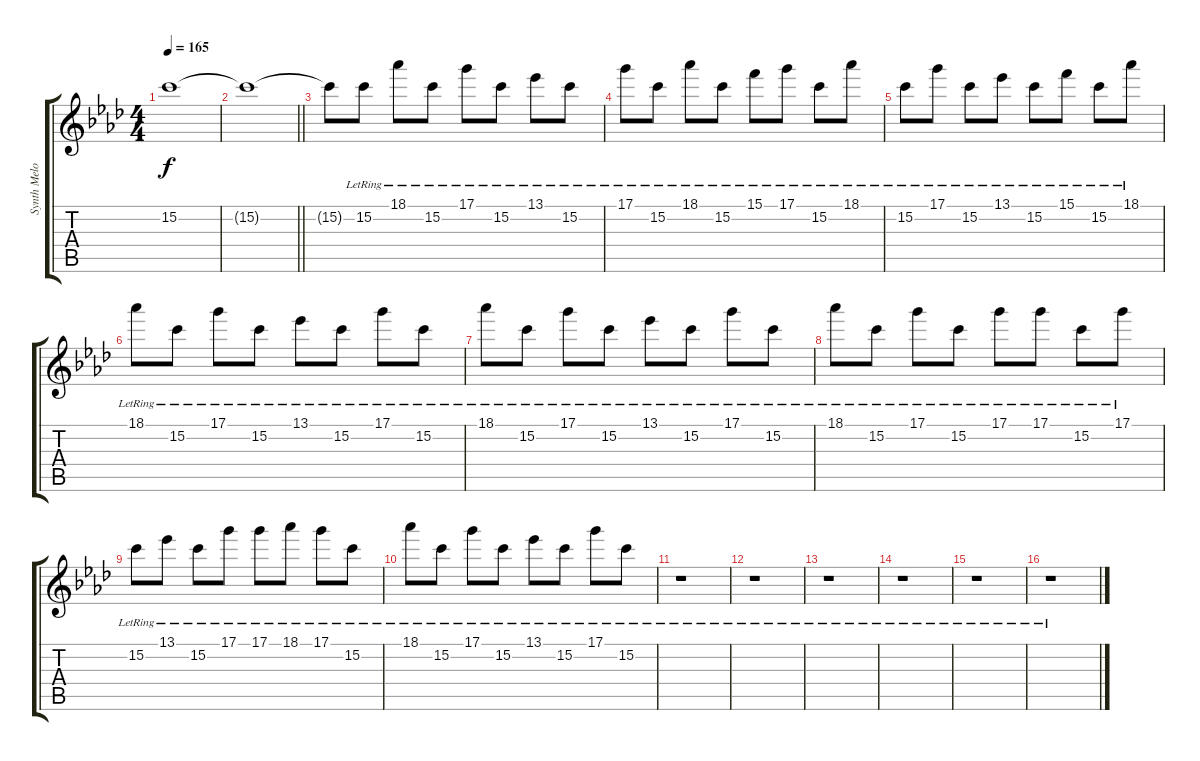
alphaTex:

\track ("Synth Melody Echoes" "Synth Melo") {instrument pad3polysynth}
\staff {score tabs}
\tuning (D5 A4 F4 C4 G3 C3) {hide}
\ts (4 4)
\tempo 165
\clef g2
\ks ab
15.2.1{dy f volume 11} |
\barLineRight lightlight
15.2{t}.1 |
\section ("" "")
15.2{t}.8 15.2{lr}.8 18.1{lr}.8 15.2{lr}.8 17.1{lr}.8 15.2{lr}.8 13.1{lr}.8 15.2{lr}.8 |
17.1{lr}.8 15.2{lr}.8 18.1{lr}.8 15.2{lr}.8 15.1{lr}.8 17.1{lr}.8 15.2{lr}.8 18.1{lr}.8 |
15.2{lr}.8 17.1{lr}.8 15.2{lr}.8 13.1{lr}.8 15.2{lr}.8 15.1{lr}.8 15.2{lr}.8 18.1{lr}.8 |
18.1{lr}.8 15.2{lr}.8 17.1{lr}.8 15.2{lr}.8 13.1{lr}.8 15.2{lr}.8 17.1{lr}.8 15.2{lr}.8 |
18.1{lr}.8 15.2{lr}.8 17.1{lr}.8 15.2{lr}.8 13.1{lr}.8 15.2{lr}.8 17.1{lr}.8 15.2{lr}.8 |
18.1{lr}.8 15.2{lr}.8 17.1{lr}.8 15.2{lr}.8 17.1{lr}.8 17.1{lr}.8 15.2{lr}.8 17.1{lr}.8 |
15.2{lr}.8 13.1{lr}.8 15.2{lr}.8 17.1{lr}.8 17.1{lr}.8 18.1{lr}.8 17.1{lr}.8 15.2{lr}.8 |
18.1{lr}.8 15.2{lr}.8 17.1{lr}.8 15.2{lr}.8 13.1{lr}.8 15.2{lr}.8 17.1{lr}.8 15.2{lr}.8 |
r.1 |
r.1 |
r.1 |
r.1 |
r.1 |
r.1
